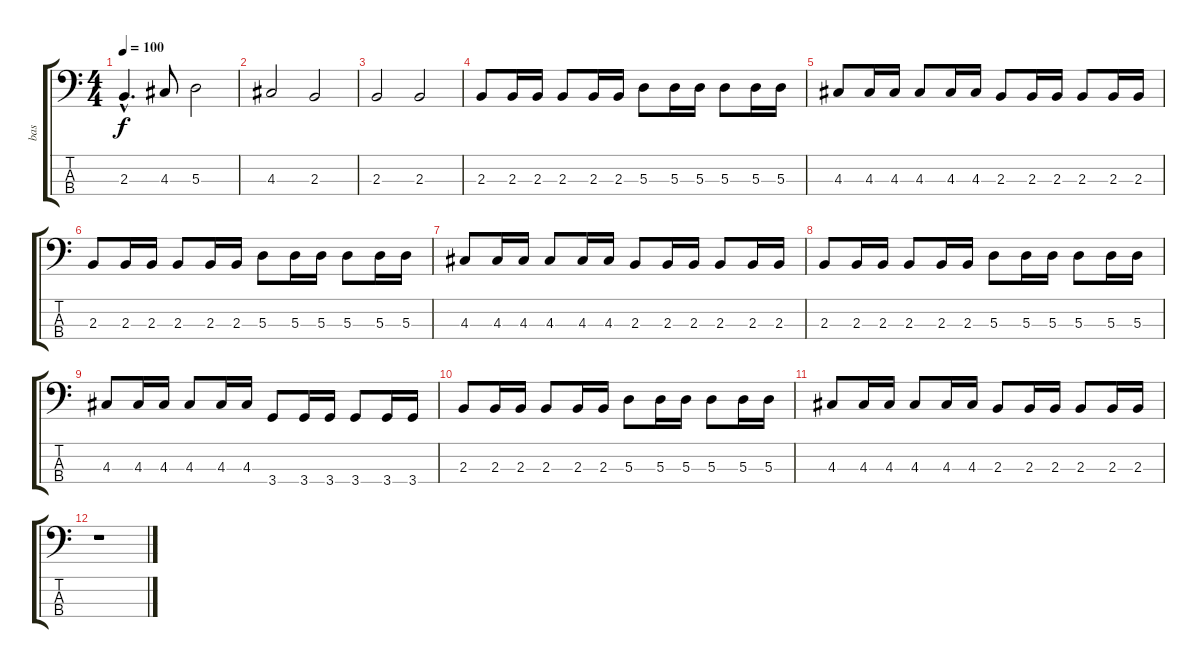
\track ("bas" "bas") {instrument electricbasspick}
\staff {score tabs}
\tuning (G2 D2 A1 E1) {hide}
\ts (4 4)
\tempo 100
\clef f4
\ks c
2.3{hac}.4{d dy f} 4.3.8 5.3.2 |
4.3.2 2.3.2 |
2.3.2 2.3.2 |
2.3.8 2.3.16 2.3.16 2.3.8 2.3.16 2.3.16 5.3.8 5.3.16 5.3.16 5.3.8 5.3.16 5.3.16 |
4.3.8 4.3.16 4.3.16 4.3.8 4.3.16 4.3.16 2.3.8 2.3.16 2.3.16 2.3.8 2.3.16 2.3.16 |
2.3.8 2.3.16 2.3.16 2.3.8 2.3.16 2.3.16 5.3.8 5.3.16 5.3.16 5.3.8 5.3.16 5.3.16 |
4.3.8 4.3.16 4.3.16 4.3.8 4.3.16 4.3.16 2.3.8 2.3.16 2.3.16 2.3.8 2.3.16 2.3.16 |
2.3.8 2.3.16 2.3.16 2.3.8 2.3.16 2.3.16 5.3.8 5.3.16 5.3.16 5.3.8 5.3.16 5.3.16 |
4.3.8 4.3.16 4.3.16 4.3.8 4.3.16 4.3.16 3.4.8 3.4.16 3.4.16 3.4.8 3.4.16 3.4.16 |
2.3.8 2.3.16 2.3.16 2.3.8 2.3.16 2.3.16 5.3.8 5.3.16 5.3.16 5.3.8 5.3.16 5.3.16 |
4.3.8 4.3.16 4.3.16 4.3.8 4.3.16 4.3.16 2.3.8 2.3.16 2.3.16 2.3.8 2.3.16 2.3.16 |
r.1
